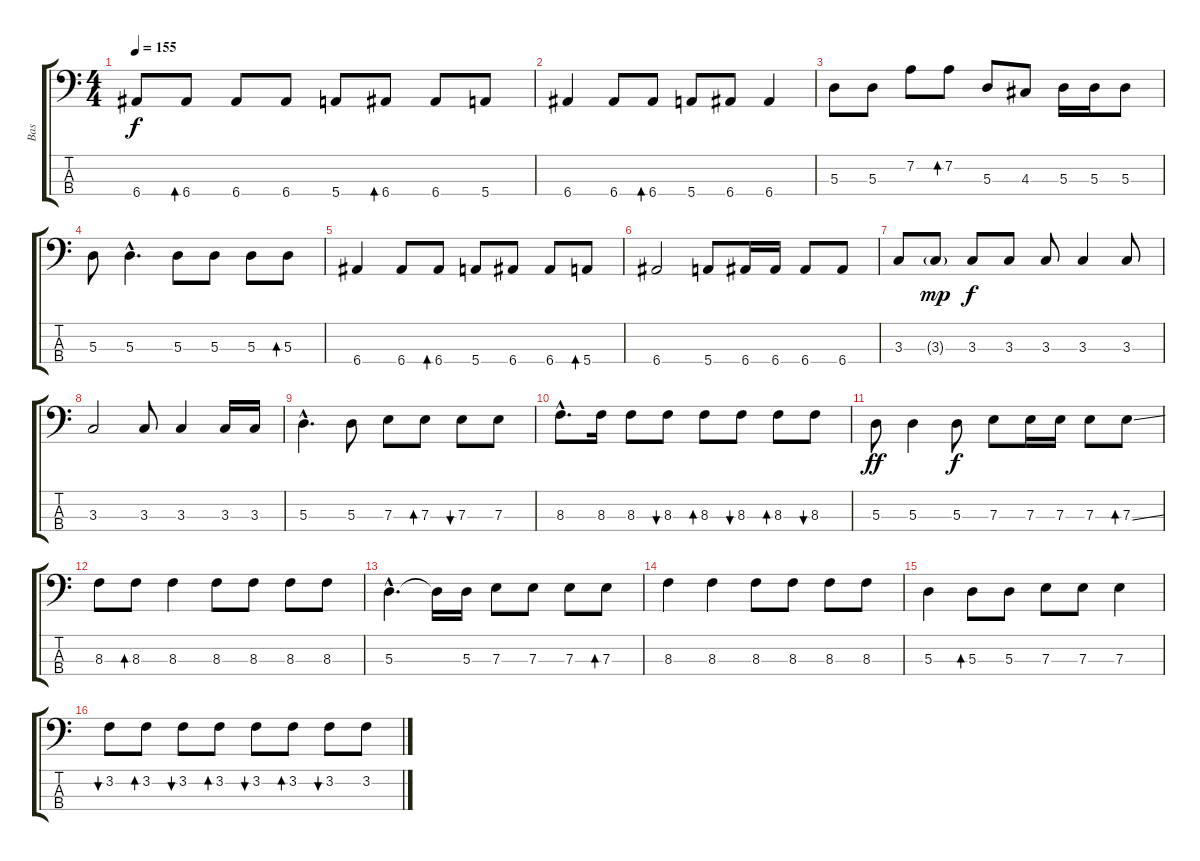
\track ("Bas" "Bas") {instrument electricbasspick}
\staff {score tabs}
\tuning (G2 D2 A1 E1) {hide}
\ts (4 4)
\tempo 155
\clef f4
\ks c
6.4.8{dy f} 6.4.8{bd 240} 6.4.8 6.4.8 5.4.8 6.4.8{bd 240} 6.4.8 5.4.8 |
6.4.4 6.4.8 6.4.8{bd 240} 5.4.8 6.4.8 6.4.4 |
5.3.8 5.3.8 7.2.8 7.2.8{bd 240} 5.3.8 4.3.8 5.3.16 5.3.16 5.3.8 |
5.3.8 5.3{hac}.4{d} 5.3.8 5.3.8 5.3.8 5.3.8{bd 240} |
6.4.4 6.4.8 6.4.8{bd 240} 5.4.8 6.4.8 6.4.8 5.4.8{bd 240} |
6.4.2 5.4.8 6.4.16 6.4.16 6.4.8 6.4.8 |
3.3.8 3.3{g}.8{dy mp} 3.3.8{dy f} 3.3.8 3.3.8 3.3.4 3.3.8 |
3.3.2 3.3.8 3.3.4 3.3.16 3.3.16 |
5.3{hac}.4{d} 5.3.8 7.3.8 7.3.8{bd 240} 7.3.8{bu 240} 7.3.8 |
8.3{hac}.8{d} 8.3.16 8.3.8 8.3.8{bu 240} 8.3.8{bd 240} 8.3.8{bu 240} 8.3.8{bd 240} 8.3.8{bu 240} |
5.3.8{dy ff} 5.3.4 5.3.8{dy f} 7.3.8 7.3.16 7.3.16 7.3.8 7.3{ss}.8{bd 240} |
8.3.8 8.3.8{bd 240} 8.3.4 8.3.8 8.3.8 8.3.8 8.3.8 |
5.3{hac}.4{d} 5.3{t}.16 5.3.16 7.3.8 7.3.8 7.3.8 7.3.8{bd 240} |
8.3.4 8.3.4 8.3.8 8.3.8 8.3.8 8.3.8 |
5.3.4 5.3.8{bd 240} 5.3.8 7.3.8 7.3.8 7.3.4 |
3.2.8{bu 240} 3.2.8{bd 240} 3.2.8{bu 240} 3.2.8{bd 240} 3.2.8{bu 240} 3.2.8{bd 240} 3.2.8{bu 240} 3.2.8
